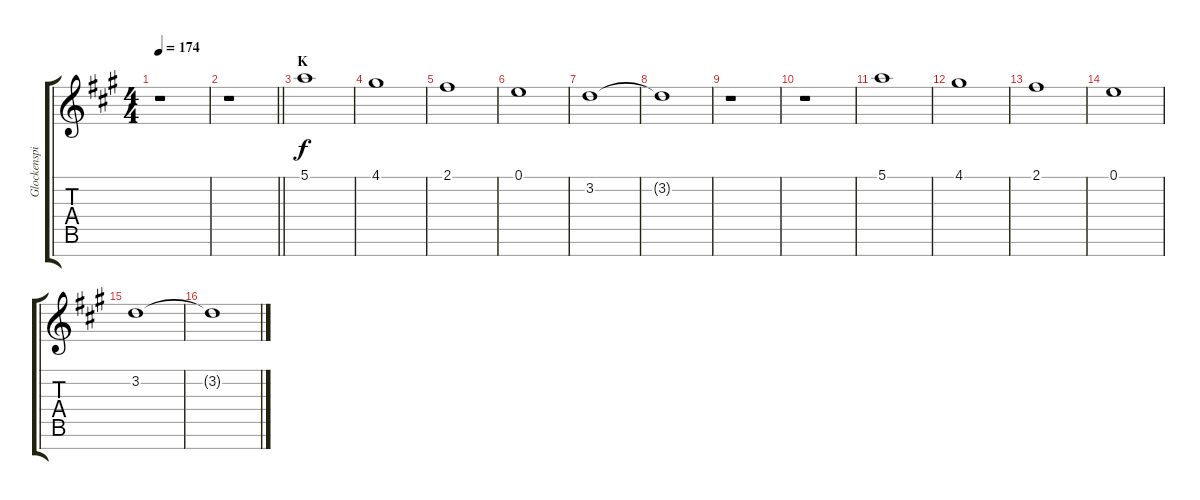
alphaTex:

\track ("Glockenspiel" "Glockenspi") {instrument glockenspiel}
\staff {score tabs}
\tuning (E5 B4 G4 D4 A3 E3 B2) {hide}
\ts (4 4)
\tempo 174
\clef g2
\ks a
r.1{dy f} |
\barLineRight lightlight
r.1 |
\section ("" "K")
5.1.1 |
4.1.1 |
2.1.1 |
0.1.1 |
3.2.1 |
3.2{t}.1 |
r.1 |
r.1 |
5.1.1 |
4.1.1 |
2.1.1 |
0.1.1 |
3.2.1 |
3.2{t}.1
